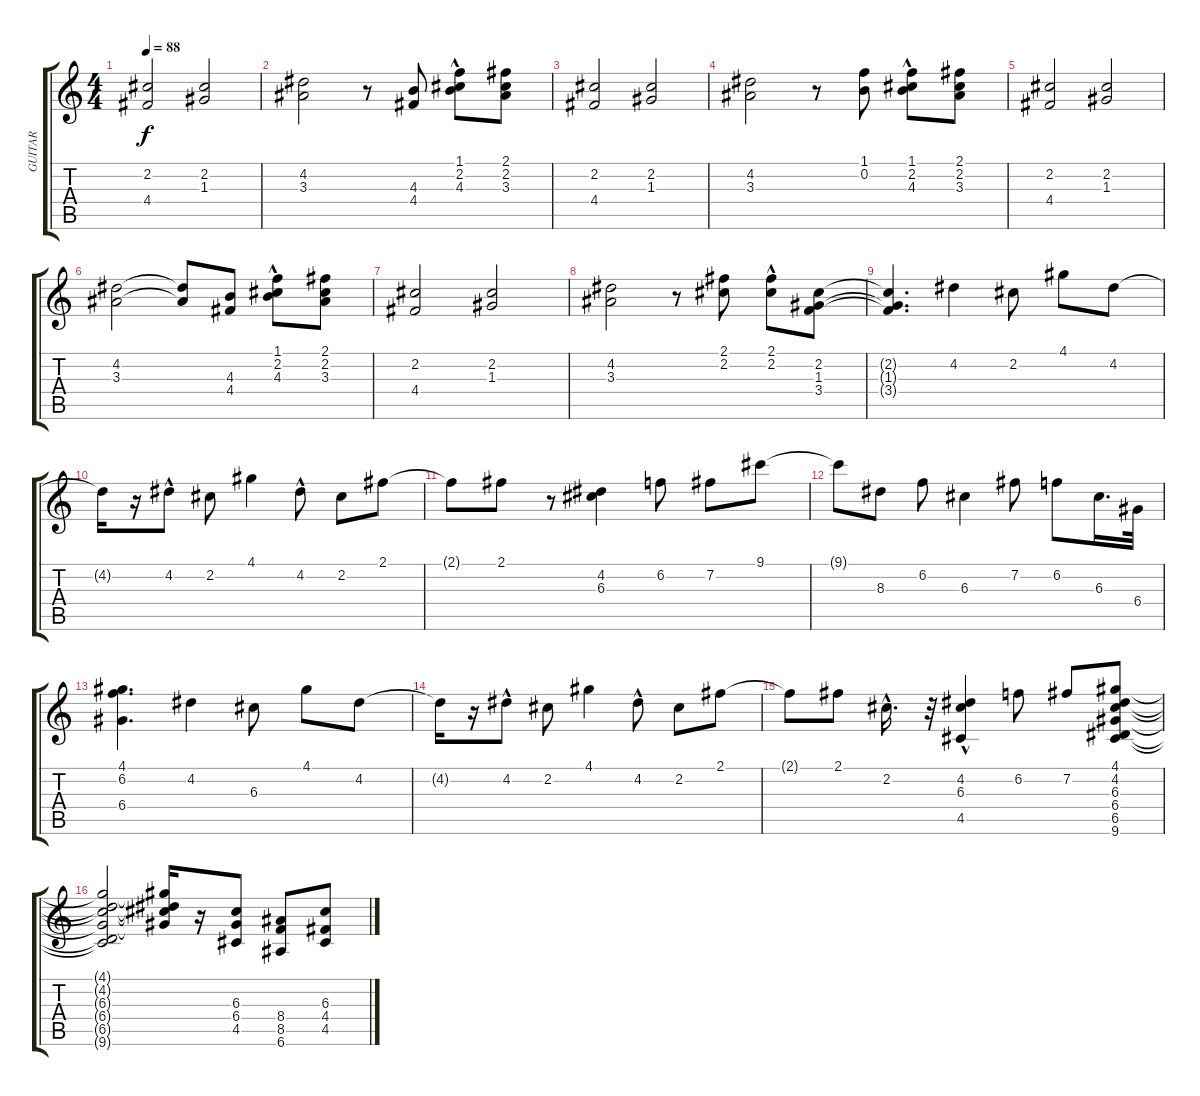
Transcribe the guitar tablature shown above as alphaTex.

\track ("GUITAR" "GUITAR") {instrument electricguitarjazz}
\staff {score tabs}
\tuning (E4 B3 G3 D3 A2 E2) {hide}
\ts (4 4)
\tempo 88
\clef g2
\ks c
(2.2 4.4).2{dy f} (2.2 1.3).2 |
(4.2 3.3).2 r.8 (4.3 4.4).8 (1.1{hac} 2.2{hac} 4.3).8 (2.1 2.2 3.3).8 |
(2.2 4.4).2 (2.2 1.3).2 |
(4.2 3.3).2 r.8 (1.1 0.2).8 (1.1{hac} 2.2{hac} 4.3).8 (2.1 2.2 3.3).8 |
(2.2 4.4).2 (2.2 1.3).2 |
(4.2 3.3).2 (4.2{t} 3.3{t}).8 (4.3 4.4).8 (1.1{hac} 2.2{hac} 4.3).8 (2.1 2.2 3.3).8 |
(2.2 4.4).2 (2.2 1.3).2 |
(4.2 3.3).2 r.8 (2.1 2.2).8 (2.1{hac} 2.2).8 (2.2 1.3 3.4).8 |
(2.2{t} 1.3{t} 3.4{t}).4{d} 4.2.4 2.2.8 4.1.8 4.2.8 |
4.2{t}.16 r.16 4.2{hac}.8 2.2.8 4.1.4 4.2{hac}.8 2.2.8 2.1.8 |
2.1{t}.8 2.1.8 r.8 (4.2 6.3).4 6.2.8 7.2.8 9.1.8 |
9.1{t}.8 8.3.8 6.2.8 6.3.4 7.2.8 6.2.8 6.3.16{d} 6.4.32 |
(4.1 6.2 6.4).4{d} 4.2.4 6.3.8 4.1.8 4.2.8 |
4.2{t}.16 r.16 4.2{hac}.8 2.2.8 4.1.4 4.2{hac}.8 2.2.8 2.1.8 |
2.1{t}.8 2.1.8 2.2{hac}.16{d} r.32 (4.2 6.3 4.5{hac}).4 6.2.8 7.2.8 (4.1 4.2 6.3 6.4 6.5 9.6).8 |
(4.1{t} 4.2{t} 6.3{t} 6.4{t} 6.5{t} 9.6{t}).2 (4.1{t} 4.2{t} 6.3{t} 6.4{t}).16 r.16 (6.3 6.4 4.5).8 (8.4 8.5 6.6).8 (6.3 4.4 4.5).8
